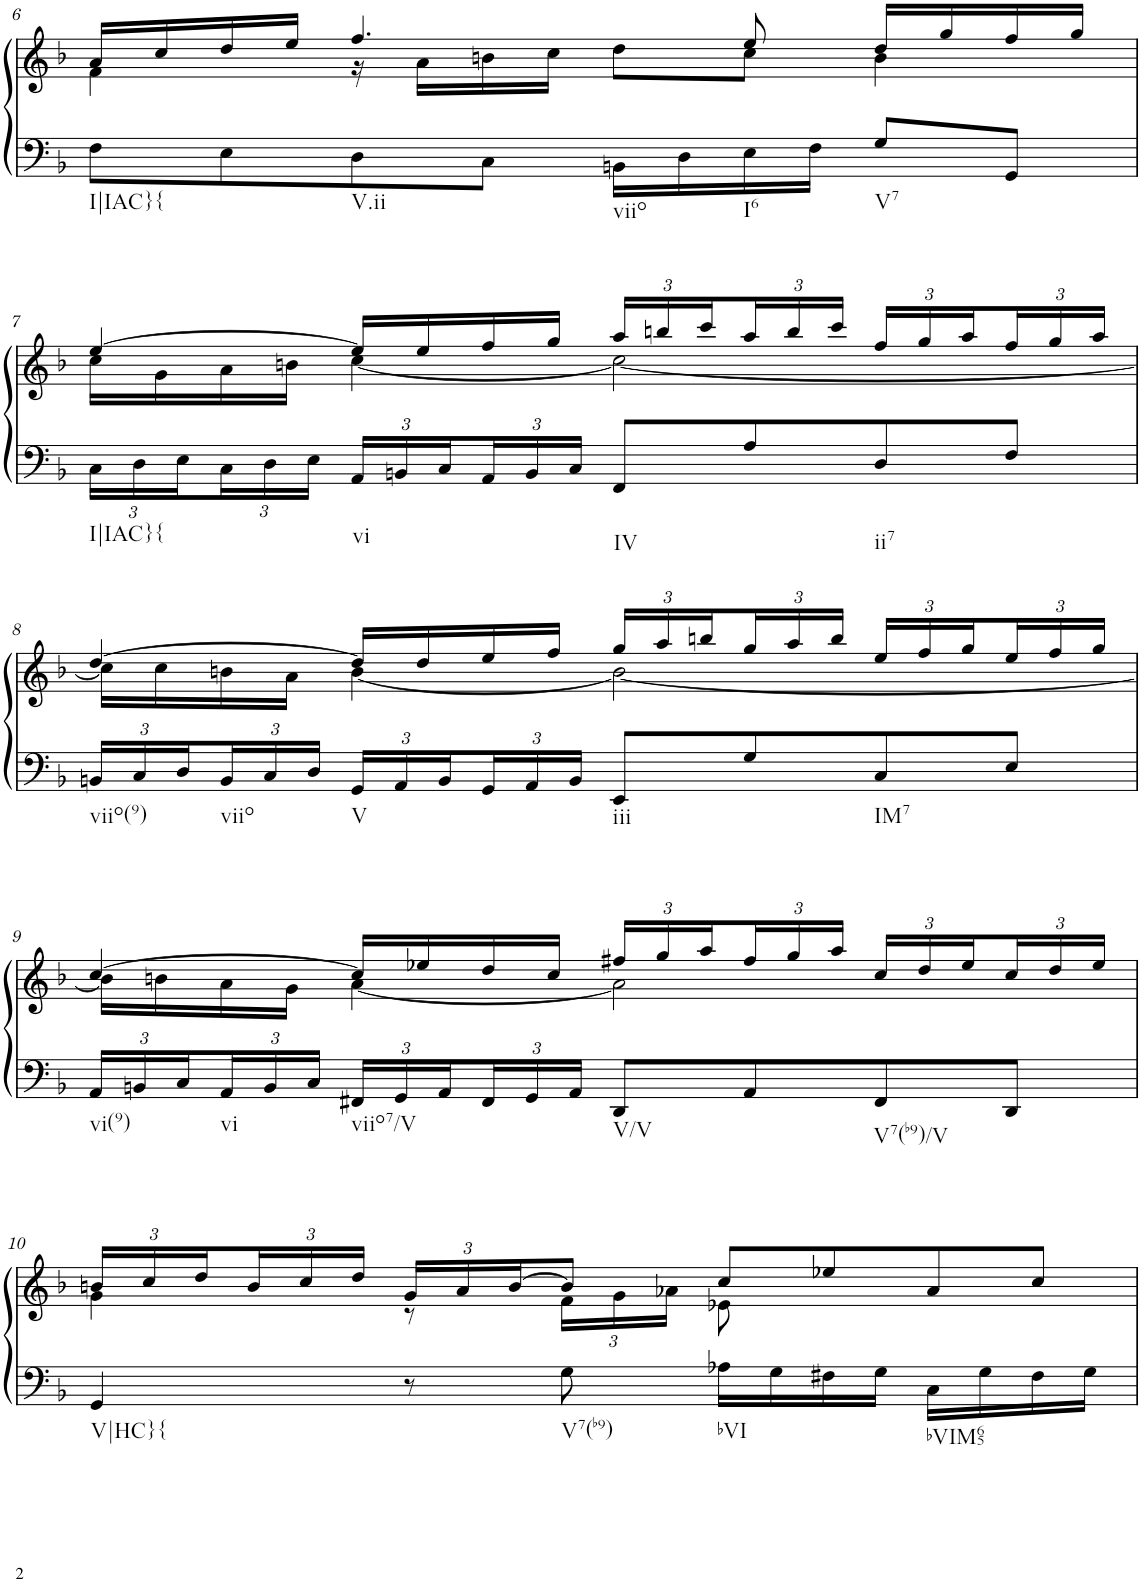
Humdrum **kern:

**kern	**kern
*part1	*part1
*staff2	*staff1
*I"Klavier linke Hand	*
!!LO:PB:g=z
*clefF4	*clefG2
*k[b-]	*k[b-]
*M4/4	*M4/4
=6	=6
*	*^
!LO:TX:b:t=I|IAC}{	!	!
8F\L	16a/LL	4f\
.	16cc/	.
8E\	16dd/	.
.	16ee/JJ	.
!LO:TX:b:t=V.ii	!	!
8D\	4.ff/	16r
.	.	16a\LL
8C\J	.	16bn\
.	.	16cc\JJ
!LO:TX:b:t=viio	!	!
16BBn\LL	.	8dd\L
16D\	.	.
!LO:TX:b:t=I6	!	!
16E\	8ee/	8cc\J
16F\JJ	.	.
!LO:TX:b:t=V7	!	!
8G/L	16dd/LL	4b\
.	16gg/	.
8GG/J	16ff/	.
.	16gg/JJ	.
!!LO:LB:g=z	!!
=7	=7	=7
*Xbrackettup	*	*
!LO:TX:b:t=I|IAC}{	!	!
24C\LL	[4ee/	16cc\LL
24D\	.	.
.	.	16g\
24E\	.	.
24C\	.	16a\
24D\	.	.
.	.	16bn\JJ
24E\JJ	.	.
!LO:TX:b:t=vi	!	!
24AA/LL	16ee/LL]	[4cc\
24BBn/	.	.
.	16ee/	.
24C/	.	.
24AA/	16ff/	.
24BB/	.	.
.	16gg/JJ	.
24C/JJ	.	.
*	*Xbrackettup	*
!LO:TX:b:t=IV	!	!
8FF/L	24aa/LL	2cc\_
.	24bbn/	.
.	24ccc/	.
8A/	24aa/	.
.	24bb/	.
.	24ccc/JJ	.
!LO:TX:b:t=ii7	!	!
8D/	24ff/LL	.
.	24gg/	.
.	24aa/	.
8F/J	24ff/	.
.	24gg/	.
.	24aa/JJ	.
!!LO:LB:g=z	!!
=8	=8	=8
!LO:TX:b:t=viio(9)	!	!
24BBn/LL	[4dd/	16cc\LL]
24C/	.	.
.	.	16cc\
24D/	.	.
!LO:TX:b:t=viio	!	!
24BB/	.	16bn\
24C/	.	.
.	.	16a\JJ
24D/JJ	.	.
!LO:TX:b:t=V	!	!
24GG/LL	16dd/LL]	[4b\
24AA/	.	.
.	16dd/	.
24BB/	.	.
24GG/	16ee/	.
24AA/	.	.
.	16ff/JJ	.
24BB/JJ	.	.
!LO:TX:b:t=iii	!	!
8EE/L	24gg/LL	2b\_
.	24aa/	.
.	24bbn/	.
8G/	24gg/	.
.	24aa/	.
.	24bb/JJ	.
!LO:TX:b:t=IM7	!	!
8C/	24ee/LL	.
.	24ff/	.
.	24gg/	.
8E/J	24ee/	.
.	24ff/	.
.	24gg/JJ	.
!!LO:LB:g=z	!!
=9	=9	=9
!LO:TX:b:t=vi(9)	!	!
24AA/LL	[4cc/	16b\LL]
24BBn/	.	.
.	.	16bn\
24C/	.	.
!LO:TX:b:t=vi	!	!
24AA/	.	16a\
24BB/	.	.
.	.	16g\JJ
24C/JJ	.	.
!LO:TX:b:t=viio7/V	!	!
24FF#X/LL	16cc/LL]	[4a\
24GG/	.	.
.	16ee-X/	.
24AA/	.	.
24FF#/	16dd/	.
24GG/	.	.
.	16cc/JJ	.
24AA/JJ	.	.
!LO:TX:b:t=V/V	!	!
8DD/L	24ff#X/LL	2a\]
.	24gg/	.
.	24aa/	.
8AA/	24ff#/	.
.	24gg/	.
.	24aa/JJ	.
!LO:TX:b:t=V7(b9)/V	!	!
8FF#/	24cc/LL	.
.	24dd/	.
.	24ee-/	.
8DD/J	24cc/	.
.	24dd/	.
.	24ee-/JJ	.
!!LO:LB:g=z	!!
=10	=10	=10
!LO:TX:b:t=V|HC}{	!	!
4GG/	24bn/LL	4g\
.	24cc/	.
.	24dd/	.
.	24b/	.
.	24cc/	.
.	24dd/JJ	.
8r	24g/LL	8r
.	24a/	.
.	[24b/J	.
!LO:TX:b:t=V7(b9)	!	!
8G\	8b/J]	24f\LL
.	.	24g\
.	.	24a-X\JJ
!LO:TX:b:t=bVI	!	!
16A-X\LL	8cc/L	8e-X\
16G\	.	.
16F#X\	8ee-X/	4.ryy
16G\JJ	.	.
!LO:TX:b:t=bVIM65	!	!
16C\LL	8a-/	.
16G\	.	.
16F#\	8cc/J	.
16G\JJ	.	.
*	*v	*v
=	=
*-	*-
